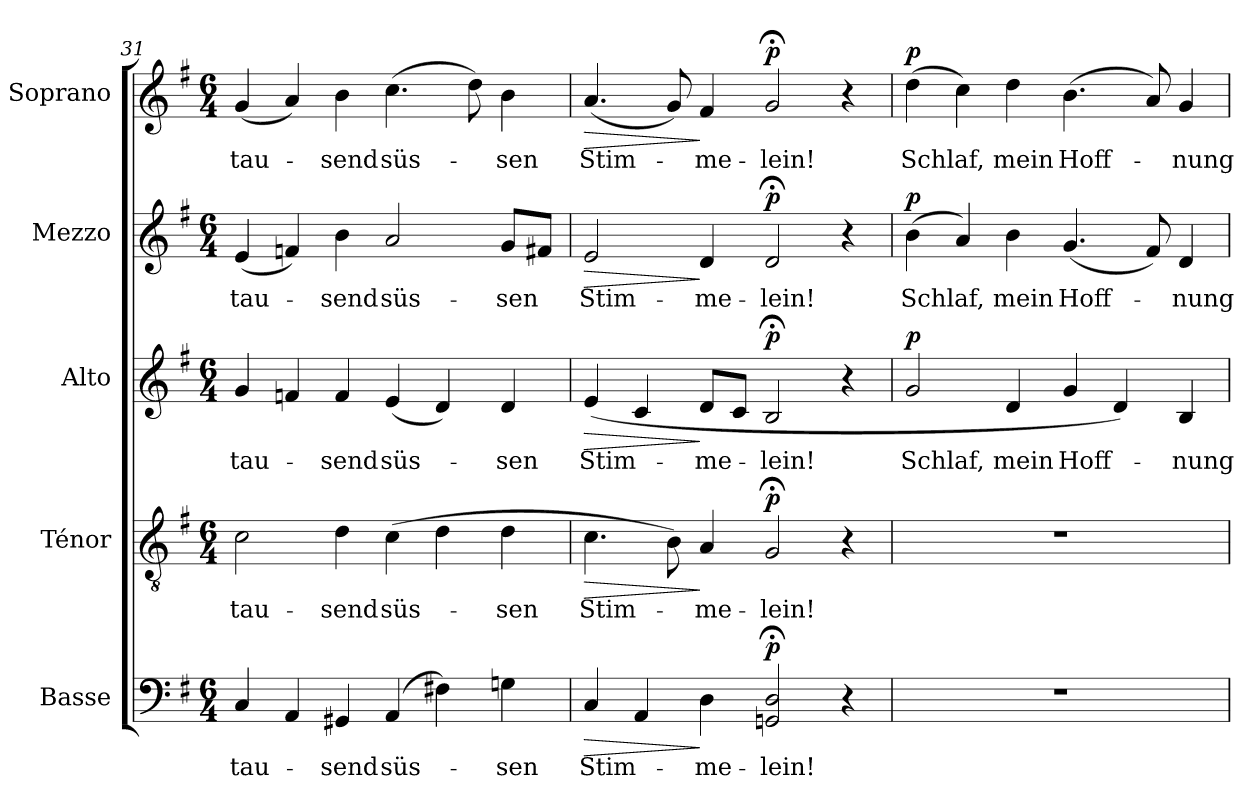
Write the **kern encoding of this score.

**kern	**text	**dynam	**kern	**text	**dynam	**kern	**text	**dynam	**kern	**text	**dynam	**kern	**text	**dynam
*part5	*part5	*part5	*part4	*part4	*part4	*part3	*part3	*part3	*part2	*part2	*part2	*part1	*part1	*part1
*staff5	*staff5	*staff5	*staff4	*staff4	*staff4	*staff3	*staff3	*staff3	*staff2	*staff2	*staff2	*staff1	*staff1	*staff1
*I"Basse	*	*	*I"Ténor	*	*	*I"Alto	*	*	*I"Mezzo	*	*	*I"Soprano	*	*
*I'B.	*	*	*I'T.	*	*	*I'A.	*	*	*I'M.	*	*	*I'S.	*	*
*clefF4	*	*	*clefGv2	*	*	*clefG2	*	*	*clefG2	*	*	*clefG2	*	*
*	*	*	*ITrd7c12	*	*	*	*	*	*	*	*	*	*	*
*k[f#]	*	*	*k[f#]	*	*	*k[f#]	*	*	*k[f#]	*	*	*k[f#]	*	*
*e:	*	*	*e:	*	*	*e:	*	*	*e:	*	*	*e:	*	*
*M6/4	*	*	*M6/4	*	*	*M6/4	*	*	*M6/4	*	*	*M6/4	*	*
=31	=31	=31	=31	=31	=31	=31	=31	=31	=31	=31	=31	=31	=31	=31
!	!LO:LY:b:color=#000000	!	!	!	!	!	!	!	!	!	!	!	!	!
!	!	!	!	!LO:LY:b:color=#000000	!	!	!	!	!	!	!	!	!	!
!	!	!	!	!	!	!	!LO:LY:b:color=#000000	!	!	!	!	!	!	!
!	!	!	!	!	!	!	!	!	!	!LO:LY:b:color=#000000	!	!	!	!
!	!	!	!	!	!	!	!	!	!	!	!	!	!LO:LY:b:color=#000000	!
4Ci/	tau-	.	2Ci\	tau-	.	4gi/	tau-	.	(4ei/	tau-	.	(4gi/	tau-	.
4AAi/	.	.	.	.	.	4fni/	.	.	4fni/)	.	.	4ai/)	.	.
!	!LO:LY:b:color=#000000	!	!	!	!	!	!	!	!	!	!	!	!	!
!	!	!	!	!LO:LY:b:color=#000000	!	!	!	!	!	!	!	!	!	!
!	!	!	!	!	!	!	!LO:LY:b:color=#000000	!	!	!	!	!	!	!
!	!	!	!	!	!	!	!	!	!	!LO:LY:b:color=#000000	!	!	!	!
!	!	!	!	!	!	!	!	!	!	!	!	!	!LO:LY:b:color=#000000	!
4GG#Xi/	-send	.	4Di\	-send	.	4fi/	-send	.	4bi\	-send	.	4bi\	-send	.
!	!LO:LY:b:color=#000000	!	!	!	!	!	!	!	!	!	!	!	!	!
!	!	!	!	!LO:LY:b:color=#000000	!	!	!	!	!	!	!	!	!	!
!	!	!	!	!	!	!	!LO:LY:b:color=#000000	!	!	!	!	!	!	!
!	!	!	!	!	!	!	!	!	!	!LO:LY:b:color=#000000	!	!	!	!
!	!	!	!	!	!	!	!	!	!	!	!	!	!LO:LY:b:color=#000000	!
(4AAi/	süs-	.	(4Ci\	süs-	.	(4ei/	süs-	.	2ai/	süs-	.	(4.cci\	süs-	.
4F#Xi\)	.	.	4Di\	.	.	4di/)	.	.	.	.	.	.	.	.
.	.	.	.	.	.	.	.	.	.	.	.	8ddi\)	.	.
!	!LO:LY:b:color=#000000	!	!	!	!	!	!	!	!	!	!	!	!	!
!	!	!	!	!LO:LY:b:color=#000000	!	!	!	!	!	!	!	!	!	!
!	!	!	!	!	!	!	!LO:LY:b:color=#000000	!	!	!	!	!	!	!
!	!	!	!	!	!	!	!	!	!	!LO:LY:b:color=#000000	!	!	!	!
!	!	!	!	!	!	!	!	!	!	!	!	!	!LO:LY:b:color=#000000	!
4Gni\	-sen	.	4Di\	-sen	.	4di/	-sen	.	8gi/L	-sen	.	4bi\	-sen	.
.	.	.	.	.	.	.	.	.	8f#Xi/J	.	.	.	.	.
=32	=32	=32	=32	=32	=32	=32	=32	=32	=32	=32	=32	=32	=32	=32
!	!LO:LY:b:color=#000000	!LO:HP:b	!	!	!	!	!	!	!	!	!	!	!	!
!	!	!	!	!LO:LY:b:color=#000000	!LO:HP:b	!	!	!	!	!	!	!	!	!
!	!	!	!	!	!	!	!LO:LY:b:color=#000000	!LO:HP:b	!	!	!	!	!	!
!	!	!	!	!	!	!	!	!	!	!LO:LY:b:color=#000000	!LO:HP:b	!	!	!
!	!	!	!	!	!	!	!	!	!	!	!	!	!LO:LY:b:color=#000000	!LO:HP:b
4Ci/	Stim-	>	4.Ci\	Stim-	>	(4ei/	Stim-	>	2ei/	Stim-	>	(4.ai/	Stim-	>
4AAi/	.	.	.	.	.	4ci/	.	.	.	.	.	.	.	.
.	.	.	8BBi\)	.	.	.	.	.	.	.	.	8gi/)	.	.
!	!LO:LY:b:color=#000000	!	!	!	!	!	!	!	!	!	!	!	!	!
!	!	!	!	!LO:LY:b:color=#000000	!	!	!	!	!	!	!	!	!	!
!	!	!	!	!	!	!	!LO:LY:b:color=#000000	!	!	!	!	!	!	!
!	!	!	!	!	!	!	!	!	!	!LO:LY:b:color=#000000	!	!	!	!
!	!	!	!	!	!	!	!	!	!	!	!	!	!LO:LY:b:color=#000000	!
4Di\	-me-	]	4AAi/	-me-	]	8di/L	-me-	]	4di/	-me-	]	4f#i/	-me-	]
.	.	.	.	.	.	8ci/J	.	.	.	.	.	.	.	.
!	!LO:LY:b:color=#000000	!	!	!	!	!	!	!	!	!	!	!	!	!
!	!	!	!	!LO:LY:b:color=#000000	!	!	!	!	!	!	!	!	!	!
!	!	!	!	!	!	!	!LO:LY:b:color=#000000	!	!	!	!	!	!	!
!	!	!	!	!	!	!	!	!	!	!LO:LY:b:color=#000000	!	!	!	!
!	!	!	!	!	!	!	!	!	!	!	!	!	!LO:LY:b:color=#000000	!
2GGni/; 2Di;	-lein!	p	2GG;i/	-lein!	p	2B;i/	-lein!	p	2d;i/	-lein!	p	2g;i/	-lein!	p
4r	.	.	4r	.	.	4r	.	.	4r	.	.	4r	.	.
!!LO:LB:g=z
=33	=33	=33	=33	=33	=33	=33	=33	=33	=33	=33	=33	=33	=33	=33
!LO:N:vis=1	!	!	!LO:N:vis=1	!	!	!	!	!	!	!	!	!	!	!
!	!	!	!	!	!	!	!LO:LY:b:color=#000000	!	!	!	!	!	!	!
!	!	!	!	!	!	!	!	!	!	!LO:LY:b:color=#000000	!	!	!	!
!	!	!	!	!	!	!	!	!	!	!	!	!	!LO:LY:b:color=#000000	!
1.r	.	.	1.r	.	.	2gi/	Schlaf,	p	(4bi\	Schlaf,	p	(4ddi\	Schlaf,	p
.	.	.	.	.	.	.	.	.	4ai/)	.	.	4cci\)	.	.
!	!	!	!	!	!	!	!LO:LY:b:color=#000000	!	!	!	!	!	!	!
!	!	!	!	!	!	!	!	!	!	!LO:LY:b:color=#000000	!	!	!	!
!	!	!	!	!	!	!	!	!	!	!	!	!	!LO:LY:b:color=#000000	!
.	.	.	.	.	.	4di/	mein	.	4bi\	mein	.	4ddi\	mein	.
!	!	!	!	!	!	!	!LO:LY:b:color=#000000	!	!	!	!	!	!	!
!	!	!	!	!	!	!	!	!	!	!LO:LY:b:color=#000000	!	!	!	!
!	!	!	!	!	!	!	!	!	!	!	!	!	!LO:LY:b:color=#000000	!
.	.	.	.	.	.	4gi/	Hoff-	.	(4.gi/	Hoff-	.	(4.bi\	Hoff-	.
.	.	.	.	.	.	4di/)	.	.	.	.	.	.	.	.
.	.	.	.	.	.	.	.	.	8f#i/)	.	.	8ai/)	.	.
!	!	!	!	!	!	!	!LO:LY:b:color=#000000	!	!	!	!	!	!	!
!	!	!	!	!	!	!	!	!	!	!LO:LY:b:color=#000000	!	!	!	!
!	!	!	!	!	!	!	!	!	!	!	!	!	!LO:LY:b:color=#000000	!
.	.	.	.	.	.	4Bi/	-nung	.	4di/	-nung	.	4gi/	-nung	.
=	=	=	=	=	=	=	=	=	=	=	=	=	=	=
*-	*-	*-	*-	*-	*-	*-	*-	*-	*-	*-	*-	*-	*-	*-
